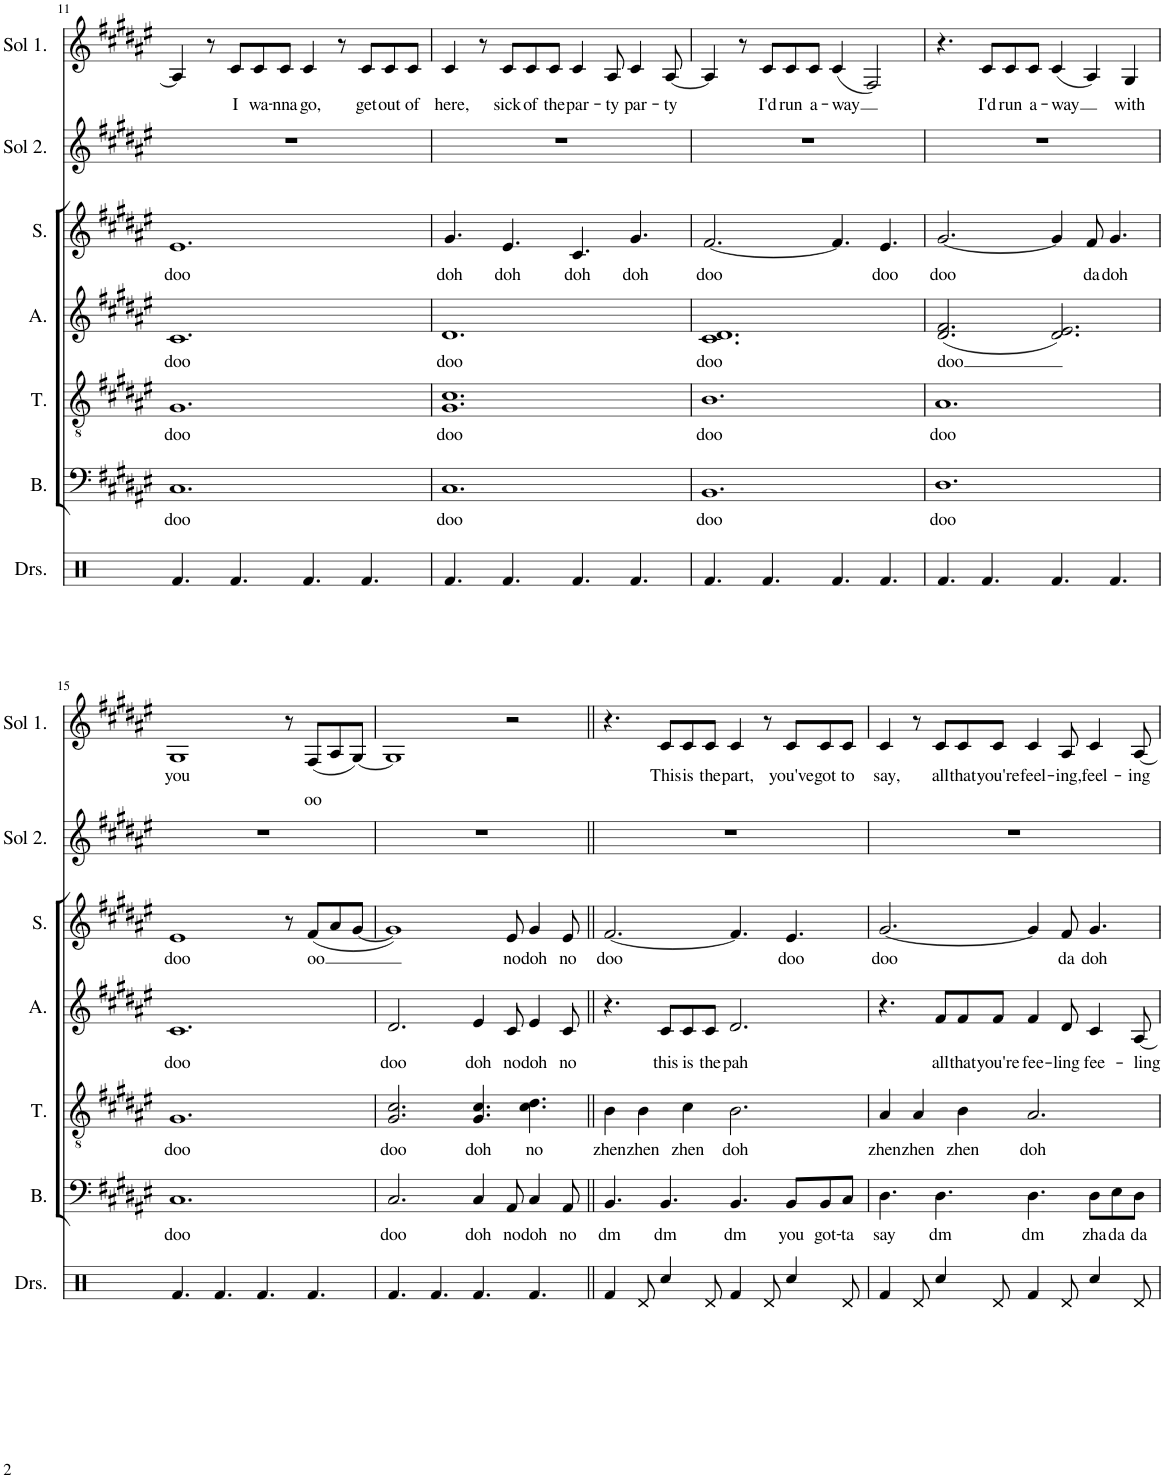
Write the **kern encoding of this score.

**kern	**kern	**text	**kern	**text	**kern	**text	**kern	**text	**kern	**kern	**text
*part7	*part6	*part6	*part5	*part5	*part4	*part4	*part3	*part3	*part2	*part1	*part1
*staff7	*staff6	*staff6	*staff5	*staff5	*staff4	*staff4	*staff3	*staff3	*staff2	*staff1	*staff1
*I"Drumset	*I"Bass	*	*I"Tenor	*	*I"Alto	*	*I"Soprano	*	*I"ETWT Solo	*I"RAWM Solo	*
*I'Drs.	*I'B.	*	*I'T.	*	*I'A.	*	*I'S.	*	*I'Sol 2.	*I'Sol 1.	*
!!LO:PB:g=z
*clefX	*clefF4	*	*clefGv2	*	*clefG2	*	*clefG2	*	*clefG2	*clefG2	*
*k[]	*k[f#c#g#d#a#e#]	*	*k[f#c#g#d#a#e#]	*	*k[f#c#g#d#a#e#]	*	*k[f#c#g#d#a#e#]	*	*k[f#c#g#d#a#e#]	*k[f#c#g#d#a#e#]	*
*M12/8	*M12/8	*	*M12/8	*	*M12/8	*	*M12/8	*	*M12/8	*M12/8	*
=11	=11	=11	=11	=11	=11	=11	=11	=11	=11	=11	=11
!	!	!LO:LY:b	!	!LO:LY:b	!	!LO:LY:b	!	!LO:LY:b	!	!	!
4.Rf/	1.C#	doo	1.G#	doo	1.c#	doo	1.e#	doo	1.r	4A#/]	.
.	.	.	.	.	.	.	.	.	.	8r	.
!	!	!	!	!	!	!	!	!	!	!	!LO:LY:b
4.Rf/	.	.	.	.	.	.	.	.	.	8c#/L	I
!	!	!	!	!	!	!	!	!	!	!	!LO:LY:b
.	.	.	.	.	.	.	.	.	.	8c#/	wa-
!	!	!	!	!	!	!	!	!	!	!	!LO:LY:b
.	.	.	.	.	.	.	.	.	.	8c#/J	-nna
!	!	!	!	!	!	!	!	!	!	!	!LO:LY:b
4.Rf/	.	.	.	.	.	.	.	.	.	4c#/	go,
.	.	.	.	.	.	.	.	.	.	8r	.
!	!	!	!	!	!	!	!	!	!	!	!LO:LY:b
4.Rf/	.	.	.	.	.	.	.	.	.	8c#/L	get
!	!	!	!	!	!	!	!	!	!	!	!LO:LY:b
.	.	.	.	.	.	.	.	.	.	8c#/	out
!	!	!	!	!	!	!	!	!	!	!	!LO:LY:b
.	.	.	.	.	.	.	.	.	.	8c#/J	of
=12	=12	=12	=12	=12	=12	=12	=12	=12	=12	=12	=12
!	!	!LO:LY:b	!	!LO:LY:b	!	!LO:LY:b	!	!LO:LY:b	!	!	!LO:LY:b
4.Rf/	1.C#	doo	1.G# 1.c#	doo	1.d#	doo	4.g#/	doh	1.r	4c#/	here,
.	.	.	.	.	.	.	.	.	.	8r	.
!	!	!	!	!	!	!	!	!LO:LY:b	!	!	!LO:LY:b
4.Rf/	.	.	.	.	.	.	4.e#/	doh	.	8c#/L	sick
!	!	!	!	!	!	!	!	!	!	!	!LO:LY:b
.	.	.	.	.	.	.	.	.	.	8c#/	of
!	!	!	!	!	!	!	!	!	!	!	!LO:LY:b
.	.	.	.	.	.	.	.	.	.	8c#/J	the
!	!	!	!	!	!	!	!	!LO:LY:b	!	!	!LO:LY:b
4.Rf/	.	.	.	.	.	.	4.c#/	doh	.	4c#/	par-
!	!	!	!	!	!	!	!	!	!	!	!LO:LY:b
.	.	.	.	.	.	.	.	.	.	8A#/	-ty
!	!	!	!	!	!	!	!	!LO:LY:b	!	!	!LO:LY:b
4.Rf/	.	.	.	.	.	.	4.g#/	doh	.	4c#/	par-
!	!	!	!	!	!	!	!	!	!	!	!LO:LY:b
.	.	.	.	.	.	.	.	.	.	[8A#/	-ty
=13	=13	=13	=13	=13	=13	=13	=13	=13	=13	=13	=13
!	!	!LO:LY:b	!	!LO:LY:b	!	!LO:LY:b	!	!LO:LY:b	!	!	!
4.Rf/	1.BB	doo	1.B	doo	1.c# 1.d#	doo	[2.f#/	doo	1.r	4A#/]	.
.	.	.	.	.	.	.	.	.	.	8r	.
!	!	!	!	!	!	!	!	!	!	!	!LO:LY:b
4.Rf/	.	.	.	.	.	.	.	.	.	8c#/L	I'd
!	!	!	!	!	!	!	!	!	!	!	!LO:LY:b
.	.	.	.	.	.	.	.	.	.	8c#/	run
!	!	!	!	!	!	!	!	!	!	!	!LO:LY:b
.	.	.	.	.	.	.	.	.	.	8c#/J	a-
!	!	!	!	!	!	!	!	!	!	!	!LO:LY:b
4.Rf/	.	.	.	.	.	.	4.f#/]	.	.	(4c#/	-way
.	.	.	.	.	.	.	.	.	.	2F#/)	.
!	!	!	!	!	!	!	!	!LO:LY:b	!	!	!
4.Rf/	.	.	.	.	.	.	4.e#/	doo	.	.	.
=14	=14	=14	=14	=14	=14	=14	=14	=14	=14	=14	=14
!	!	!LO:LY:b	!	!LO:LY:b	!	!LO:LY:b	!	!LO:LY:b	!	!	!
4.Rf/	1.D#	doo	1.A#	doo	(2.d#/ 2.f#/	doo	[2.g#/	doo	1.r	4.r	.
!	!	!	!	!	!	!	!	!	!	!	!LO:LY:b
4.Rf/	.	.	.	.	.	.	.	.	.	8c#/L	I'd
!	!	!	!	!	!	!	!	!	!	!	!LO:LY:b
.	.	.	.	.	.	.	.	.	.	8c#/	run
!	!	!	!	!	!	!	!	!	!	!	!LO:LY:b
.	.	.	.	.	.	.	.	.	.	8c#/J	a-
!	!	!	!	!	!	!	!	!	!	!	!LO:LY:b
4.Rf/	.	.	.	.	2.d#/ 2.e#/)	.	4g#/]	.	.	(4c#/	-way
!	!	!	!	!	!	!	!	!LO:LY:b	!	!	!
.	.	.	.	.	.	.	8f#/	da	.	4A#/)	.
!	!	!	!	!	!	!	!	!LO:LY:b	!	!	!
4.Rf/	.	.	.	.	.	.	4.g#/	doh	.	.	.
!	!	!	!	!	!	!	!	!	!	!	!LO:LY:b
.	.	.	.	.	.	.	.	.	.	4G#/	with
!!LO:LB:g=z
=15	=15	=15	=15	=15	=15	=15	=15	=15	=15	=15	=15
!	!	!LO:LY:b	!	!LO:LY:b	!	!LO:LY:b	!	!LO:LY:b	!	!	!LO:LY:b
4.Rf/	1.C#	doo	1.G#	doo	1.c#	doo	1e#	doo	1.r	1G#	you
4.Rf/	.	.	.	.	.	.	.	.	.	.	.
4.Rf/	.	.	.	.	.	.	.	.	.	.	.
.	.	.	.	.	.	.	8r	.	.	8r	.
!	!	!	!	!	!	!	!	!LO:LY:b	!	!	!LO:LY:b
4.Rf/	.	.	.	.	.	.	(8f#/L	oo	.	(8F#/L	oo
.	.	.	.	.	.	.	8a#/	.	.	8A#/	.
.	.	.	.	.	.	.	[8g#/J	.	.	[8G#/J)	.
=16	=16	=16	=16	=16	=16	=16	=16	=16	=16	=16	=16
!	!	!LO:LY:b	!	!LO:LY:b	!	!LO:LY:b	!	!	!	!	!
4.Rf/	2.C#/	doo	2.G#/ 2.c#/	doo	2.d#/	doo	1g#])	.	1.r	1G#]	.
4.Rf/	.	.	.	.	.	.	.	.	.	.	.
!	!	!LO:LY:b	!	!LO:LY:b	!	!LO:LY:b	!	!	!	!	!
4.Rf/	4C#/	doh	4.G#/ 4.c#/	doh	4e#/	doh	.	.	.	.	.
!	!	!LO:LY:b	!	!	!	!LO:LY:b	!	!LO:LY:b	!	!	!
.	8AA#/	no	.	.	8c#/	no	8e#/	no	.	2r	.
!	!	!LO:LY:b	!	!LO:LY:b	!	!LO:LY:b	!	!LO:LY:b	!	!	!
4.Rf/	4C#/	doh	4.c#\ 4.d#\	no	4e#/	doh	4g#/	doh	.	.	.
!	!	!LO:LY:b	!	!	!	!LO:LY:b	!	!LO:LY:b	!	!	!
.	8AA#/	no	.	.	8c#/	no	8e#/	no	.	.	.
=17||	=17||	=17||	=17||	=17||	=17||	=17||	=17||	=17||	=17||	=17||	=17||
!	!	!LO:LY:b	!	!LO:LY:b	!	!	!	!LO:LY:b	!	!	!
4Rf/	4.BB/	dm	4B\	zhen	4.r	.	[2.f#/	doo	1.r	4.r	.
!	!	!	!	!LO:LY:b	!	!	!	!	!	!	!
8Rd/	.	.	4B\	zhen	.	.	.	.	.	.	.
!	!	!LO:LY:b	!	!	!	!LO:LY:b	!	!	!	!	!LO:LY:b
4Rcc/	4.BB/	dm	.	.	8c#/L	this	.	.	.	8c#/L	This
!	!	!	!	!LO:LY:b	!	!LO:LY:b	!	!	!	!	!LO:LY:b
.	.	.	4c#\	zhen	8c#/	is	.	.	.	8c#/	is
!	!	!	!	!	!	!LO:LY:b	!	!	!	!	!LO:LY:b
8Rd/	.	.	.	.	8c#/J	the	.	.	.	8c#/J	the
!	!	!LO:LY:b	!	!LO:LY:b	!	!LO:LY:b	!	!	!	!	!LO:LY:b
4Rf/	4.BB/	dm	2.B\	doh	2.d#/	pah	4.f#/]	.	.	4c#/	part,
8Rd/	.	.	.	.	.	.	.	.	.	8r	.
!	!	!LO:LY:b	!	!	!	!	!	!LO:LY:b	!	!	!LO:LY:b
4Rcc/	8BB/L	you	.	.	.	.	4.e#/	doo	.	8c#/L	you've
!	!	!LO:LY:b	!	!	!	!	!	!	!	!	!LO:LY:b
.	8BB/	got-	.	.	.	.	.	.	.	8c#/	got
!	!	!LO:LY:b	!	!	!	!	!	!	!	!	!LO:LY:b
8Rd/	8C#/J	-ta	.	.	.	.	.	.	.	8c#/J	to
=18	=18	=18	=18	=18	=18	=18	=18	=18	=18	=18	=18
!	!	!LO:LY:b	!	!LO:LY:b	!	!	!	!LO:LY:b	!	!	!LO:LY:b
4Rf/	4.D#\	say	4A#/	zhen	4.r	.	[2.g#/	doo	1.r	4c#/	say,
!	!	!	!	!LO:LY:b	!	!	!	!	!	!	!
8Rd/	.	.	4A#/	zhen	.	.	.	.	.	8r	.
!	!	!LO:LY:b	!	!	!	!LO:LY:b	!	!	!	!	!LO:LY:b
4Rcc/	4.D#\	dm	.	.	8f#/L	all	.	.	.	8c#/L	all
!	!	!	!	!LO:LY:b	!	!LO:LY:b	!	!	!	!	!LO:LY:b
.	.	.	4B\	zhen	8f#/	that	.	.	.	8c#/	that
!	!	!	!	!	!	!LO:LY:b	!	!	!	!	!LO:LY:b
8Rd/	.	.	.	.	8f#/J	you're	.	.	.	8c#/J	you're
!	!	!LO:LY:b	!	!LO:LY:b	!	!LO:LY:b	!	!	!	!	!LO:LY:b
4Rf/	4.D#\	dm	2.A#/	doh	4f#/	fee-	4g#/]	.	.	4c#/	feel-
!	!	!	!	!	!	!LO:LY:b	!	!LO:LY:b	!	!	!LO:LY:b
8Rd/	.	.	.	.	8d#/	-ling	8f#/	da	.	8A#/	-ing,
!	!	!LO:LY:b	!	!	!	!LO:LY:b	!	!LO:LY:b	!	!	!LO:LY:b
4Rcc/	8D#\L	zha	.	.	4c#/	fee-	4.g#/	doh	.	4c#/	feel-
!	!	!LO:LY:b	!	!	!	!	!	!	!	!	!
.	8E#\	da	.	.	.	.	.	.	.	.	.
!	!	!LO:LY:b	!	!	!	!LO:LY:b	!	!	!	!	!LO:LY:b
8Rd/	8D#\J	da	.	.	[8A#/	-ling	.	.	.	[8A#/	-ing
=	=	=	=	=	=	=	=	=	=	=	=
*-	*-	*-	*-	*-	*-	*-	*-	*-	*-	*-	*-
